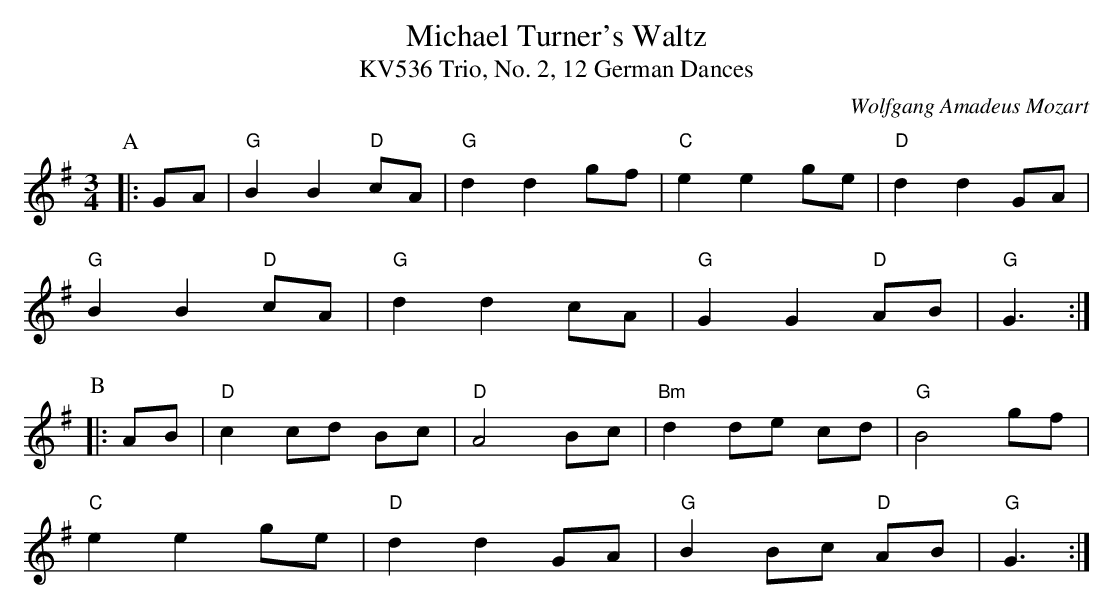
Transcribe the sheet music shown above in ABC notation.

X:1
T: Michael Turner's Waltz
T: Trio, No. 2, 12 German Dances, KV536
C: Wolfgang Amadeus Mozart
M: 3/4
L: 1/8
K: Gmaj
P: A
|: GA | "G" B2 B2 "D" cA | "G" d2 d2 gf | "C" e2 e2 ge | "D" d2 d2 GA |
        "G" B2 B2 "D" cA | "G" d2 d2 cA | "G" G2 G2 "D" AB | "G" G3 :|
P: B
|: AB | "D" c2 cd Bc | "D" A4 Bc | "Bm" d2 de cd | "G" B4 gf |
        "C" e2 e2 ge | "D" d2 d2 GA | "G" B2 Bc "D" AB | "G" G3 :|
